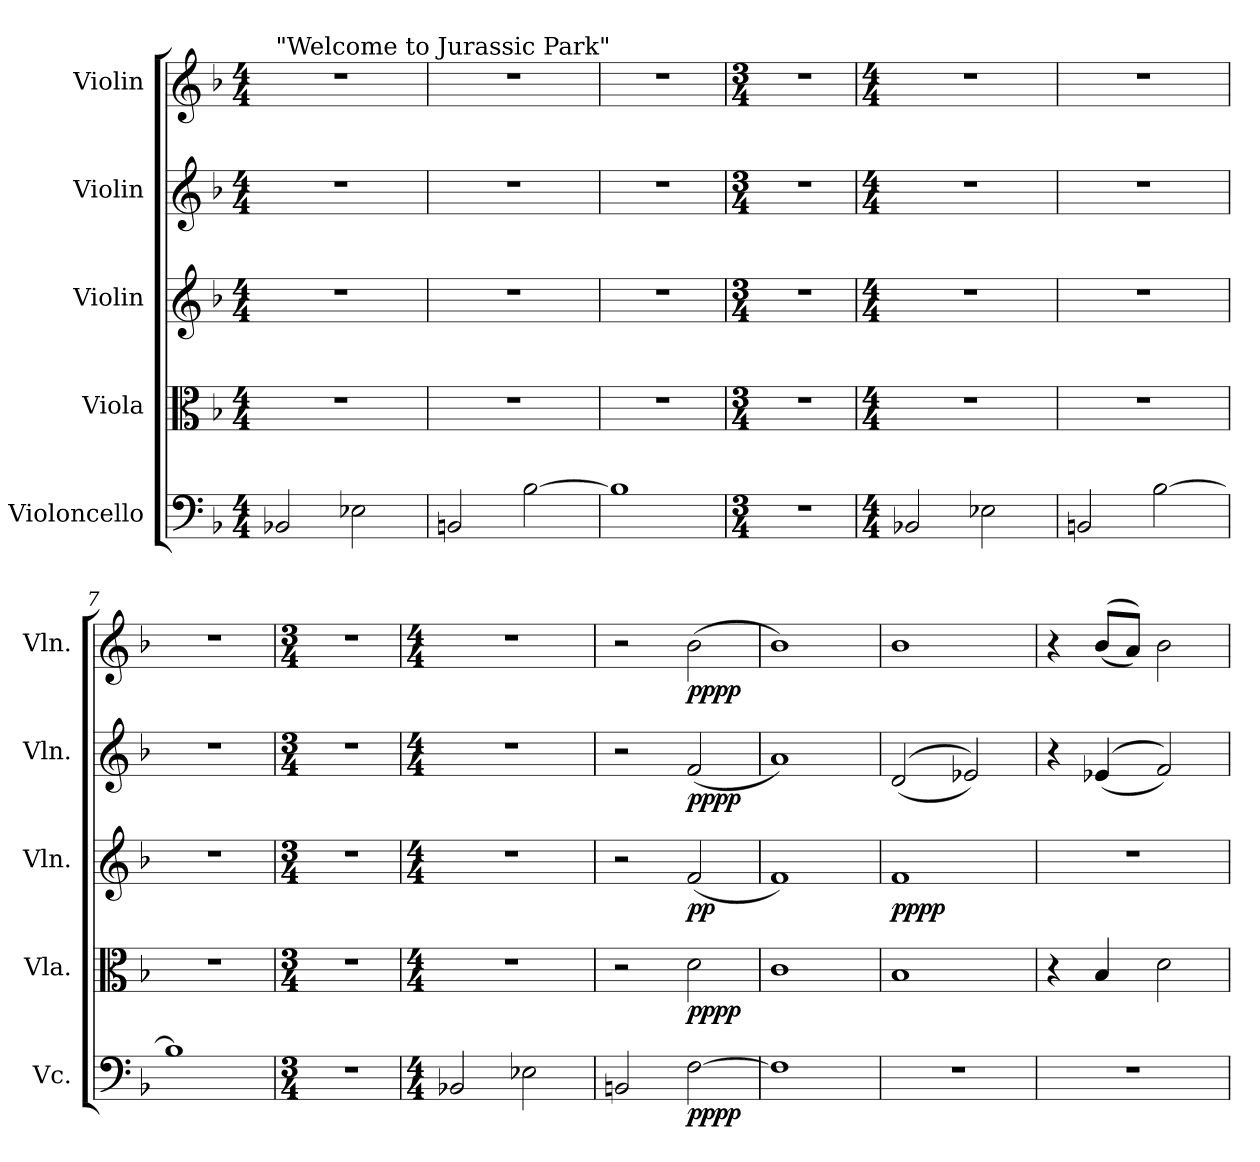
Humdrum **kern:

**kern	**dynam	**kern	**dynam	**kern	**dynam	**kern	**dynam	**kern	**dynam
*part5	*part5	*part4	*part4	*part3	*part3	*part2	*part2	*part1	*part1
*staff5	*staff5	*staff4	*staff4	*staff3	*staff3	*staff2	*staff2	*staff1	*staff1
*I"Violoncello	*	*I"Viola	*	*I"Violin	*	*I"Violin	*	*I"Violin	*
*I'Vc.	*	*I'Vla.	*	*I'Vln.	*	*I'Vln.	*	*I'Vln.	*
*clefF4	*	*clefC3	*	*clefG2	*	*clefG2	*	*clefG2	*
*k[b-]	*	*k[b-]	*	*k[b-]	*	*k[b-]	*	*k[b-]	*
*M4/4	*	*M4/4	*	*M4/4	*	*M4/4	*	*M4/4	*
*MM100	*	*MM100	*	*MM100	*	*MM100	*	*MM100	*
=1	=1	=1	=1	=1	=1	=1	=1	=1	=1
!	!	!	!	!	!	!	!	!LO:TX:a:t="Welcome to Jurassic Park"	!
2BB-X/	.	1r	.	1r	.	1r	.	1r	.
2E-X\	.	.	.	.	.	.	.	.	.
=2	=2	=2	=2	=2	=2	=2	=2	=2	=2
2BBn/	.	1r	.	1r	.	1r	.	1r	.
[2B-\	.	.	.	.	.	.	.	.	.
=3	=3	=3	=3	=3	=3	=3	=3	=3	=3
1B-]	.	1r	.	1r	.	1r	.	1r	.
=4	=4	=4	=4	=4	=4	=4	=4	=4	=4
*M3/4	*	*M3/4	*	*M3/4	*	*M3/4	*	*M3/4	*
2.r	.	2.r	.	2.r	.	2.r	.	2.r	.
=5	=5	=5	=5	=5	=5	=5	=5	=5	=5
*M4/4	*	*M4/4	*	*M4/4	*	*M4/4	*	*M4/4	*
2BB-X/	.	1r	.	1r	.	1r	.	1r	.
2E-X\	.	.	.	.	.	.	.	.	.
=6	=6	=6	=6	=6	=6	=6	=6	=6	=6
2BBn/	.	1r	.	1r	.	1r	.	1r	.
[2B-\	.	.	.	.	.	.	.	.	.
=7	=7	=7	=7	=7	=7	=7	=7	=7	=7
1B-]	.	1r	.	1r	.	1r	.	1r	.
=8	=8	=8	=8	=8	=8	=8	=8	=8	=8
*M3/4	*	*M3/4	*	*M3/4	*	*M3/4	*	*M3/4	*
2.r	.	2.r	.	2.r	.	2.r	.	2.r	.
=9	=9	=9	=9	=9	=9	=9	=9	=9	=9
*M4/4	*	*M4/4	*	*M4/4	*	*M4/4	*	*M4/4	*
2BB-X/	.	1r	.	1r	.	1r	.	1r	.
2E-X\	.	.	.	.	.	.	.	.	.
=10	=10	=10	=10	=10	=10	=10	=10	=10	=10
2BBn/	.	2r	.	2r	.	2r	.	2r	.
!	!LO:DY:b	!	!	!	!	!	!	!	!
!	!LO:DY:n=1:b	!	!LO:DY:b	!	!	!	!	!	!
!	!	!	!LO:DY:n=1:b	!	!LO:DY:b	!	!LO:DY:b	!	!
!	!	!	!	!	!	!	!LO:DY:n=1:b	!	!LO:DY:b
!	!	!	!	!	!	!	!	!	!LO:DY:n=1:b
[2F\	pp pp	2d\	pp pp	(2f/	pp	(2f/	pp pp	(2b-\	pp pp
=11	=11	=11	=11	=11	=11	=11	=11	=11	=11
1F]	.	1c	.	1f)	.	1a)	.	1b-)	.
!!LO:LB:g=z
=12	=12	=12	=12	=12	=12	=12	=12	=12	=12
!	!	!	!	!	!LO:DY:b	!	!	!	!
!	!	!	!	!	!LO:DY:n=1:b	!	!	!	!
1r	.	1B-	.	1f	pp pp	((2d/	.	1b-	.
.	.	.	.	.	.	2e-X/))	.	.	.
=13	=13	=13	=13	=13	=13	=13	=13	=13	=13
1r	.	4r	.	1r	.	4r	.	4r	.
.	.	4B-/	.	.	.	((4e-X/	.	((8b-/L	.
.	.	.	.	.	.	.	.	8a/J))	.
.	.	2d\	.	.	.	2f/))	.	2b-\	.
=	=	=	=	=	=	=	=	=	=
*-	*-	*-	*-	*-	*-	*-	*-	*-	*-
